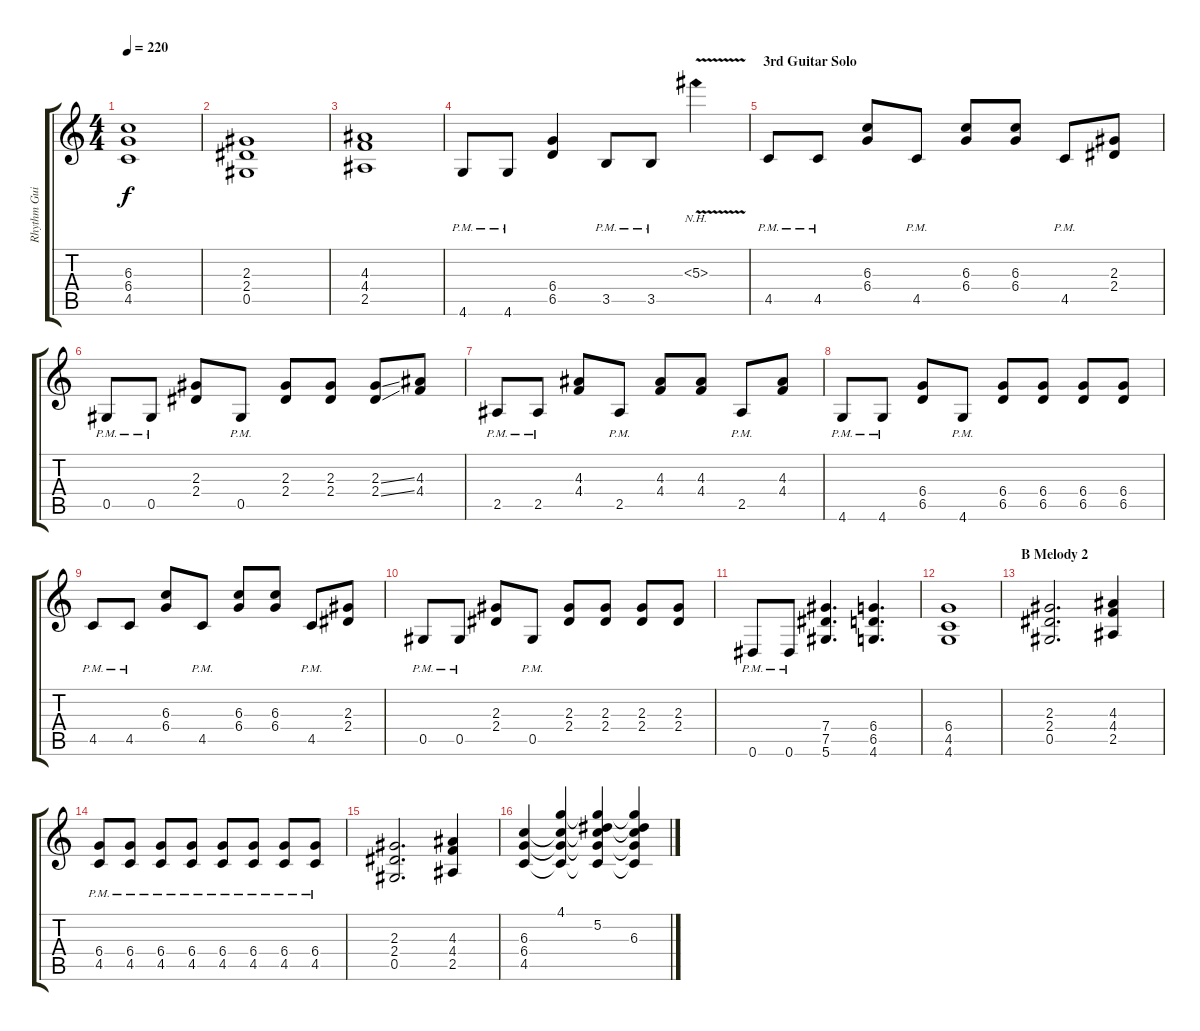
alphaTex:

\track ("Rhythm Guitar 2" "Rhythm Gui") {instrument overdrivenguitar}
\staff {score tabs}
\tuning (Eb4 Bb3 Gb3 Db3 Ab2 Eb2) {hide}
\ts (4 4)
\tempo 220
\clef g2
\ks c
(6.3 6.4 4.5).1{dy f} |
(2.3 2.4 0.5).1 |
(4.3 4.4 2.5).1 |
4.6{pm}.8 4.6{pm}.8 (6.4 6.5).4 3.5{pm}.8 3.5{pm}.8 5.3{nh v}.4 |
\section ("" "3rd Guitar Solo")
4.5{pm}.8 4.5{pm}.8 (6.3 6.4).8 4.5{pm}.8 (6.3 6.4).8 (6.3 6.4).8 4.5{pm}.8 (2.3 2.4).8 |
0.5{pm}.8 0.5{pm}.8 (2.3 2.4).8 0.5{pm}.8 (2.3 2.4).8 (2.3 2.4).8 (2.3{ss} 2.4{ss}).8 (4.3 4.4).8 |
2.5{pm}.8 2.5{pm}.8 (4.3 4.4).8 2.5{pm}.8 (4.3 4.4).8 (4.3 4.4).8 2.5{pm}.8 (4.3 4.4).8 |
4.6{pm}.8 4.6{pm}.8 (6.4 6.5).8 4.6{pm}.8 (6.4 6.5).8 (6.4 6.5).8 (6.4 6.5).8 (6.4 6.5).8 |
4.5{pm}.8 4.5{pm}.8 (6.3 6.4).8 4.5{pm}.8 (6.3 6.4).8 (6.3 6.4).8 4.5{pm}.8 (2.3 2.4).8 |
0.5{pm}.8 0.5{pm}.8 (2.3 2.4).8 0.5{pm}.8 (2.3 2.4).8 (2.3 2.4).8 (2.3 2.4).8 (2.3 2.4).8 |
0.6{pm}.8 0.6{pm}.8 (7.4 7.5 5.6).4{d} (6.4 6.5 4.6).4{d} |
(6.4 4.5 4.6).1 |
\section ("" "B Melody 2")
(2.3 2.4 0.5).2{d} (4.3 4.4 2.5).4 |
(6.4{pm} 4.5{pm}).8 (6.4{pm} 4.5{pm}).8 (6.4{pm} 4.5{pm}).8 (6.4{pm} 4.5{pm}).8 (6.4{pm} 4.5{pm}).8 (6.4{pm} 4.5{pm}).8 (6.4{pm} 4.5{pm}).8 (6.4{pm} 4.5{pm}).8 |
(2.3 2.4 0.5).2{d} (4.3 4.4 2.5).4 |
(6.3 6.4 4.5).4 (4.1 6.3{t} 6.4{t} 4.5{t}).4 (4.1{t} 5.2 6.3{t} 6.4{t} 4.5{t}).4 (4.1{t} 5.2{t} 6.3 6.4{t} 4.5{t}).4
